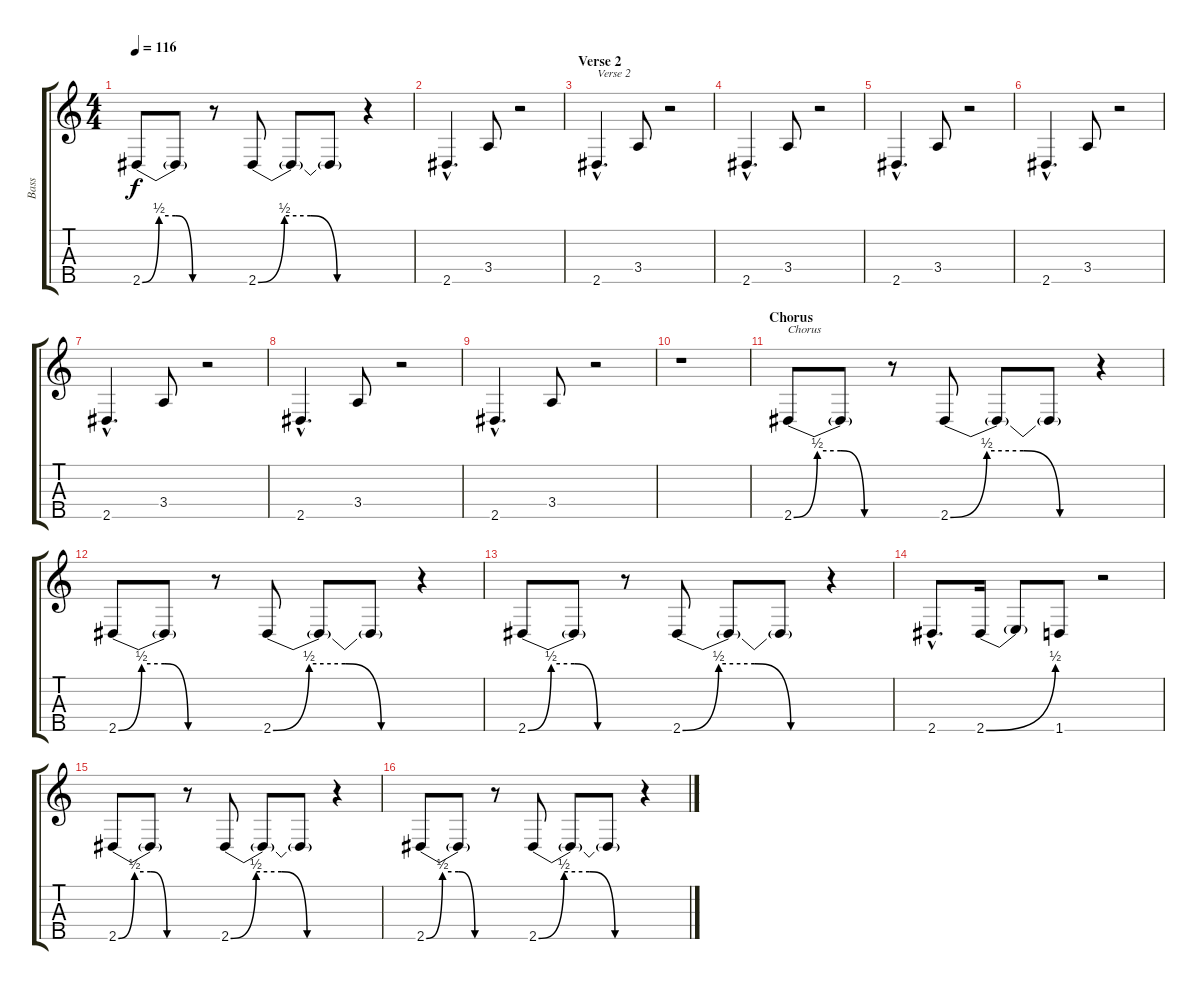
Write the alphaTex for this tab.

\track ("Bass" "Bass") {instrument electricbassfinger}
\staff {score tabs}
\tuning (Ab3 E3 B2 Gb2 Db2) {hide}
\ts (4 4)
\tempo 116
\clef g2
\ks c
2.5{be (custom 0 0 15 2 30 2 45 0 60 0)}.8{dy f} 2.5{t}.8 r.8 2.5{be (custom 0 0 15 2 30 2 45 0 60 0)}.8 2.5{t}.8 2.5{t}.8 r.4 |
2.5{hac}.4{d} 3.4.8 r.2 |
\section ("" "Verse 2")
2.5{hac}.4{d txt "Verse 2"} 3.4.8 r.2 |
2.5{hac}.4{d} 3.4.8 r.2 |
2.5{hac}.4{d} 3.4.8 r.2 |
2.5{hac}.4{d} 3.4.8 r.2 |
2.5{hac}.4{d} 3.4.8 r.2 |
2.5{hac}.4{d} 3.4.8 r.2 |
2.5{hac}.4{d} 3.4.8 r.2 |
r.1 |
\section ("" "Chorus")
2.5{be (custom 0 0 15 2 30 2 45 0 60 0)}.8{txt "Chorus"} 2.5{t}.8 r.8 2.5{be (custom 0 0 15 2 30 2 45 0 60 0)}.8 2.5{t}.8 2.5{t}.8 r.4 |
2.5{be (custom 0 0 15 2 30 2 45 0 60 0)}.8 2.5{t}.8 r.8 2.5{be (custom 0 0 15 2 30 2 45 0 60 0)}.8 2.5{t}.8 2.5{t}.8 r.4 |
2.5{be (custom 0 0 15 2 30 2 45 0 60 0)}.8 2.5{t}.8 r.8 2.5{be (custom 0 0 15 2 30 2 45 0 60 0)}.8 2.5{t}.8 2.5{t}.8 r.4 |
2.5{hac}.8{d} 2.5{be (bend 0 0 60 2)}.16 2.5{t}.8 1.5.8 r.2 |
2.5{be (custom 0 0 15 2 30 2 45 0 60 0)}.8 2.5{t}.8 r.8 2.5{be (custom 0 0 15 2 30 2 45 0 60 0)}.8 2.5{t}.8 2.5{t}.8 r.4 |
2.5{be (custom 0 0 15 2 30 2 45 0 60 0)}.8 2.5{t}.8 r.8 2.5{be (custom 0 0 15 2 30 2 45 0 60 0)}.8 2.5{t}.8 2.5{t}.8 r.4
